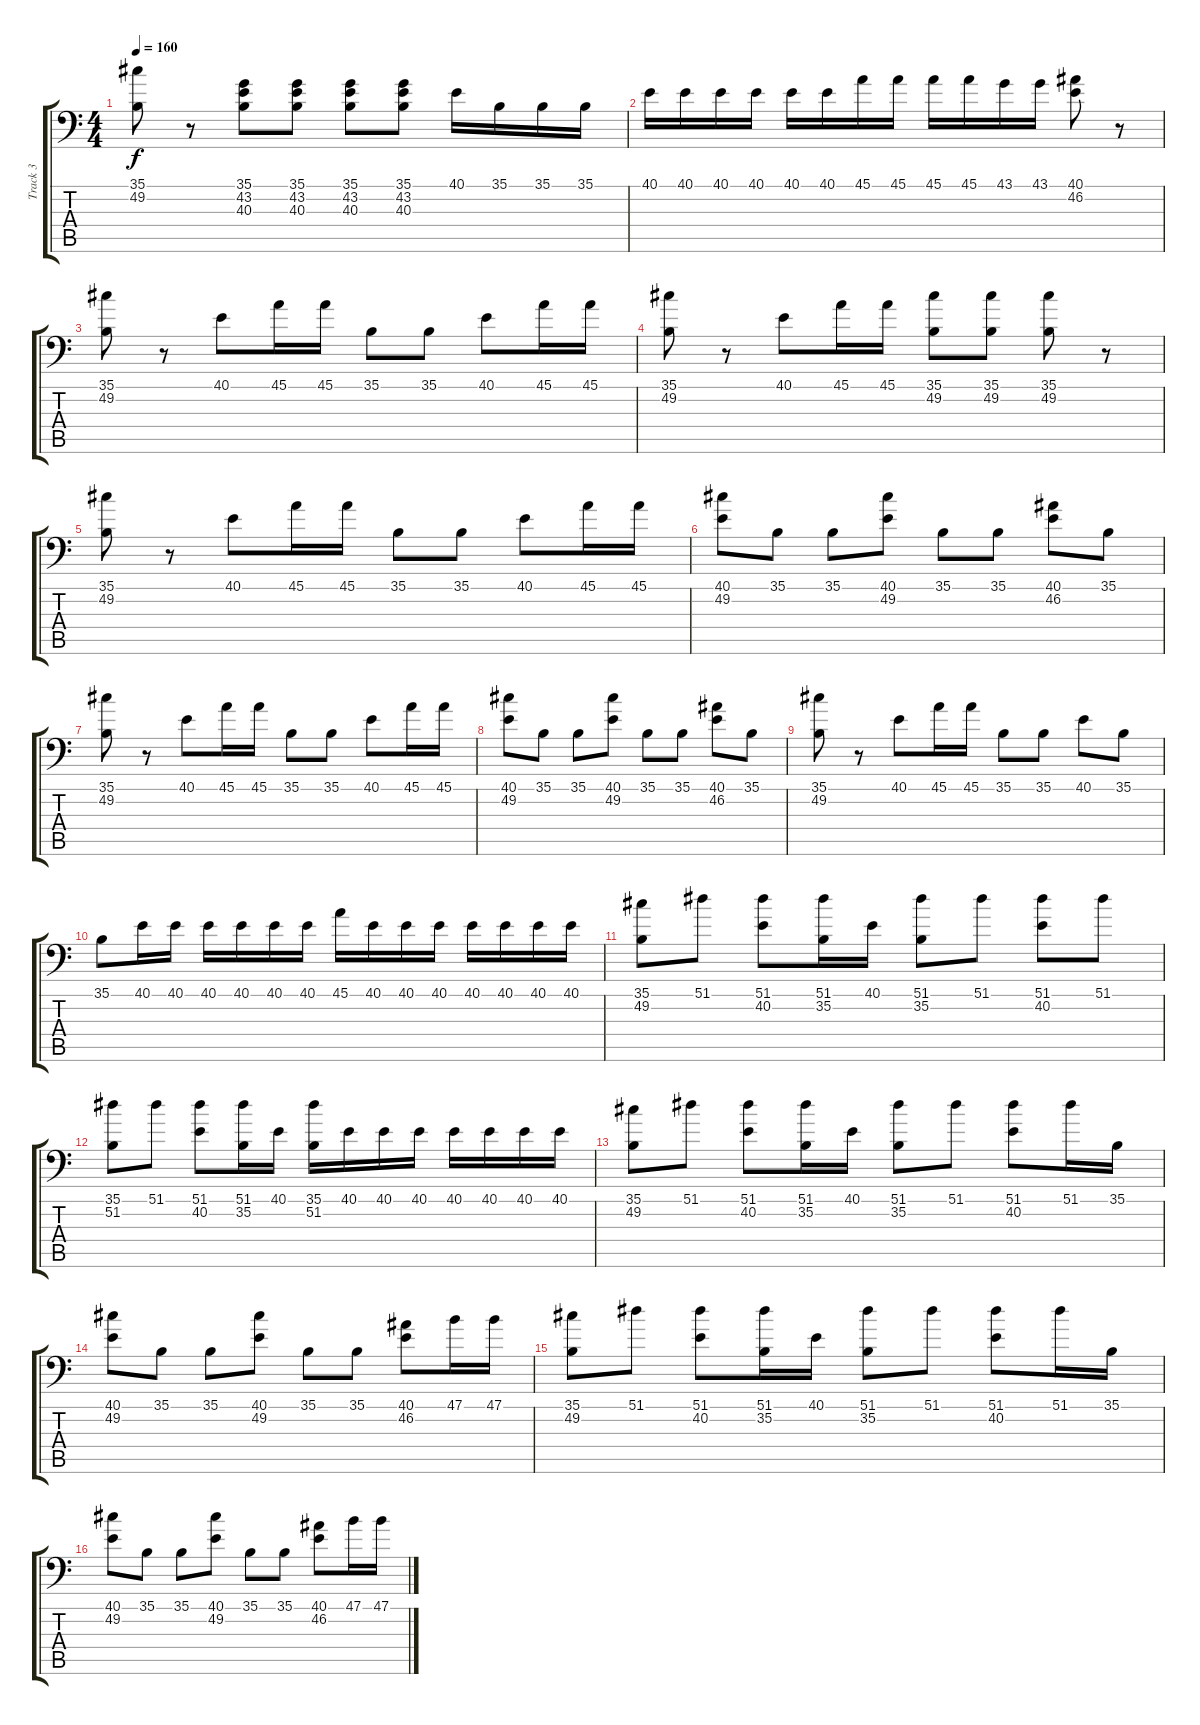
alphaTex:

\track ("Track 3" "Track 3") {instrument acousticgrandpiano}
\staff {score tabs}
\tuning (C-1 C-1 C-1 C-1 C-1 C-1) {hide}
\ts (4 4)
\tempo 160
\clef f4
\ks c
(35.1 49.2).8{dy f} r.8 (35.1 43.2 40.3).8 (35.1 43.2 40.3).8 (35.1 43.2 40.3).8 (35.1 43.2 40.3).8 40.1.16 35.1.16 35.1.16 35.1.16 |
40.1.16 40.1.16 40.1.16 40.1.16 40.1.16 40.1.16 45.1.16 45.1.16 45.1.16 45.1.16 43.1.16 43.1.16 (40.1 46.2).8 r.8 |
(35.1 49.2).8 r.8 40.1.8 45.1.16 45.1.16 35.1.8 35.1.8 40.1.8 45.1.16 45.1.16 |
(35.1 49.2).8 r.8 40.1.8 45.1.16 45.1.16 (35.1 49.2).8 (35.1 49.2).8 (35.1 49.2).8 r.8 |
(35.1 49.2).8 r.8 40.1.8 45.1.16 45.1.16 35.1.8 35.1.8 40.1.8 45.1.16 45.1.16 |
(40.1 49.2).8 35.1.8 35.1.8 (40.1 49.2).8 35.1.8 35.1.8 (40.1 46.2).8 35.1.8 |
(35.1 49.2).8 r.8 40.1.8 45.1.16 45.1.16 35.1.8 35.1.8 40.1.8 45.1.16 45.1.16 |
(40.1 49.2).8 35.1.8 35.1.8 (40.1 49.2).8 35.1.8 35.1.8 (40.1 46.2).8 35.1.8 |
(35.1 49.2).8 r.8 40.1.8 45.1.16 45.1.16 35.1.8 35.1.8 40.1.8 35.1.8 |
35.1.8 40.1.16 40.1.16 40.1.16 40.1.16 40.1.16 40.1.16 45.1.16 40.1.16 40.1.16 40.1.16 40.1.16 40.1.16 40.1.16 40.1.16 |
(35.1 49.2).8 51.1.8 (51.1 40.2).8 (51.1 35.2).16 40.1.16 (51.1 35.2).8 51.1.8 (51.1 40.2).8 51.1.8 |
(35.1 51.2).8 51.1.8 (51.1 40.2).8 (51.1 35.2).16 40.1.16 (35.1 51.2).16 40.1.16 40.1.16 40.1.16 40.1.16 40.1.16 40.1.16 40.1.16 |
(35.1 49.2).8 51.1.8 (51.1 40.2).8 (51.1 35.2).16 40.1.16 (51.1 35.2).8 51.1.8 (51.1 40.2).8 51.1.16 35.1.16 |
(40.1 49.2).8 35.1.8 35.1.8 (40.1 49.2).8 35.1.8 35.1.8 (40.1 46.2).8 47.1.16 47.1.16 |
(35.1 49.2).8 51.1.8 (51.1 40.2).8 (51.1 35.2).16 40.1.16 (51.1 35.2).8 51.1.8 (51.1 40.2).8 51.1.16 35.1.16 |
(40.1 49.2).8 35.1.8 35.1.8 (40.1 49.2).8 35.1.8 35.1.8 (40.1 46.2).8 47.1.16 47.1.16
